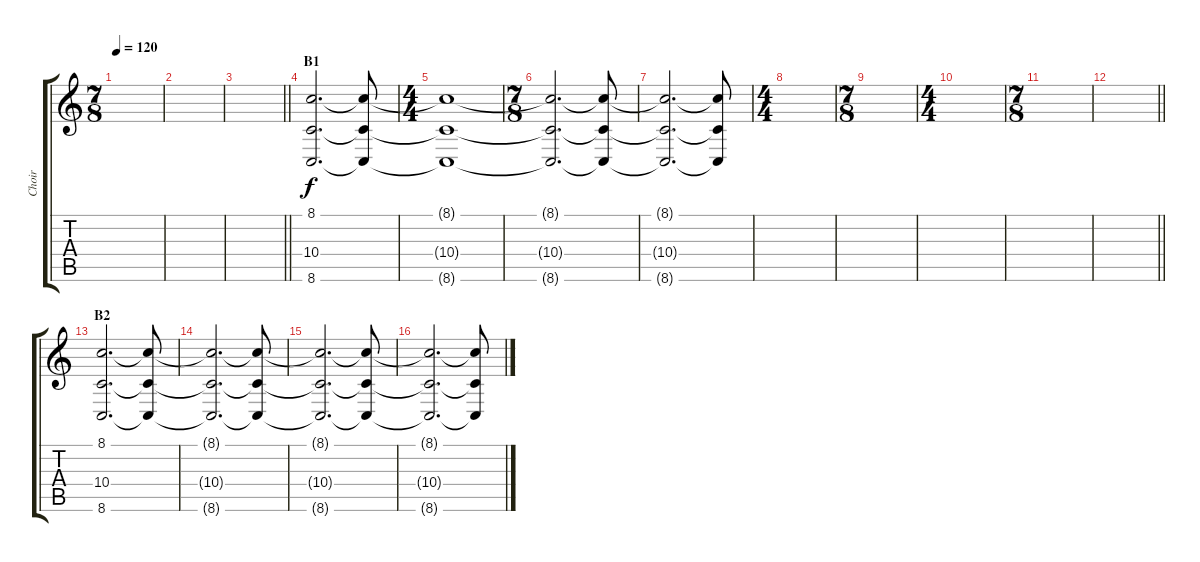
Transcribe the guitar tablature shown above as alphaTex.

\track ("Choir" "Choir") {instrument choiraahs}
\staff {score tabs}
\tuning (E4 B3 G3 D3 A2 E2) {hide}
\ts (7 8)
\tempo 120
\clef g2
\ks c
|
|
\barLineRight lightlight
|
\section ("" "B1")
(8.1 10.4 8.6).2{d} (8.1{t} 10.4{t} 8.6{t}).8 |
\ts (4 4)
(8.1{t} 10.4{t} 8.6{t}).1 |
\ts (7 8)
(8.1{t} 10.4{t} 8.6{t}).2{d} (8.1{t} 10.4{t} 8.6{t}).8 |
(8.1{t} 10.4{t} 8.6{t}).2{d volume 0} (8.1{t} 10.4{t} 8.6{t}).8 |
\ts (4 4)
|
\ts (7 8)
|
\ts (4 4)
|
\ts (7 8)
|
\barLineRight lightlight
|
\section ("" "B2")
(8.1 10.4 8.6).2{d volume 13} (8.1{t} 10.4{t} 8.6{t}).8 |
(8.1{t} 10.4{t} 8.6{t}).2{d} (8.1{t} 10.4{t} 8.6{t}).8 |
(8.1{t} 10.4{t} 8.6{t}).2{d} (8.1{t} 10.4{t} 8.6{t}).8 |
(8.1{t} 10.4{t} 8.6{t}).2{d volume 0} (8.1{t} 10.4{t} 8.6{t}).8
